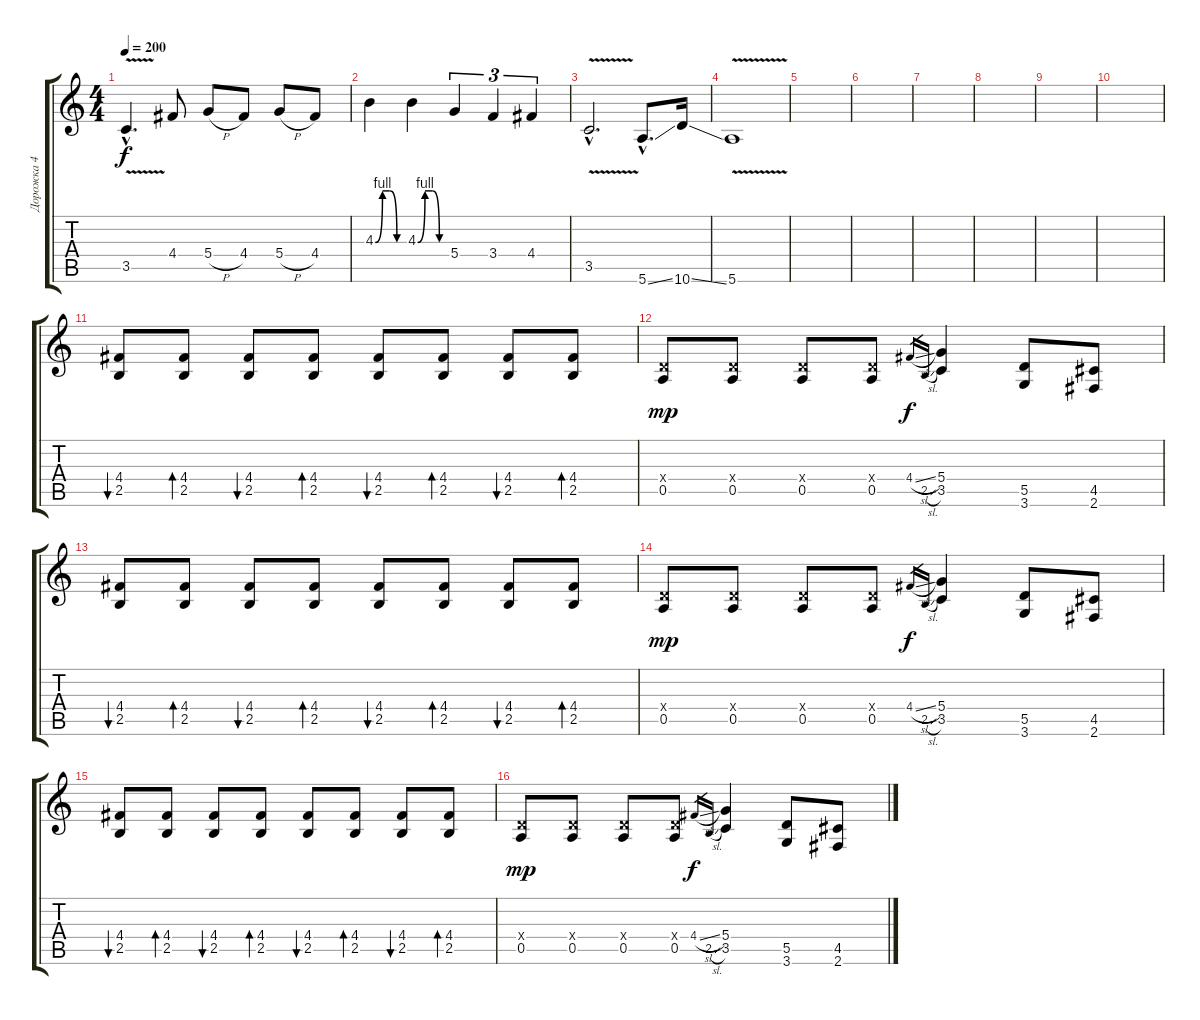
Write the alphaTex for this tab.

\track ("Дорожка 4" "Дорожка 4") {instrument overdrivenguitar}
\staff {score tabs}
\tuning (E4 B3 G3 D3 A2 E2) {hide}
\ts (4 4)
\tempo 200
\clef g2
\ks c
3.5{v hac}.4{d dy f} 4.4.8 5.4{h}.8 4.4.8 5.4{h}.8 4.4.8 |
4.3{be (custom 0 0 15 4 30 4 45 0 60 0)}.4 4.3{be (custom 0 0 15 4 30 4 45 0 60 0)}.4 5.4.4{tu (3 2)} 3.4.4{tu (3 2)} 4.4.4{tu (3 2)} |
3.5{v hac}.2{d} 5.6{ss hac}.8{d} 10.6{ss}.16 |
5.6{v}.1 |
|
|
|
|
|
|
(4.4 2.5).8{bu 60} (4.4 2.5).8{bd 60} (4.4 2.5).8{bu 60} (4.4 2.5).8{bd 60} (4.4 2.5).8{bu 60} (4.4 2.5).8{bd 60} (4.4 2.5).8{bu 60} (4.4 2.5).8{bd 60} |
(0.4{x} 0.5).8{dy mp} (0.4{x} 0.5).8 (0.4{x} 0.5).8 (0.4{x} 0.5).8 4.4{sl}.16{gr dy f} 2.5{sl}.16{gr} (5.4 3.5).4 (5.5 3.6).8 (4.5 2.6).8 |
(4.4 2.5).8{bu 60} (4.4 2.5).8{bd 60} (4.4 2.5).8{bu 60} (4.4 2.5).8{bd 60} (4.4 2.5).8{bu 60} (4.4 2.5).8{bd 60} (4.4 2.5).8{bu 60} (4.4 2.5).8{bd 60} |
(0.4{x} 0.5).8{dy mp} (0.4{x} 0.5).8 (0.4{x} 0.5).8 (0.4{x} 0.5).8 4.4{sl}.16{gr dy f} 2.5{sl}.16{gr} (5.4 3.5).4 (5.5 3.6).8 (4.5 2.6).8 |
(4.4 2.5).8{bu 60} (4.4 2.5).8{bd 60} (4.4 2.5).8{bu 60} (4.4 2.5).8{bd 60} (4.4 2.5).8{bu 60} (4.4 2.5).8{bd 60} (4.4 2.5).8{bu 60} (4.4 2.5).8{bd 60} |
(0.4{x} 0.5).8{dy mp} (0.4{x} 0.5).8 (0.4{x} 0.5).8 (0.4{x} 0.5).8 4.4{sl}.16{gr dy f} 2.5{sl}.16{gr} (5.4 3.5).4 (5.5 3.6).8 (4.5 2.6).8
